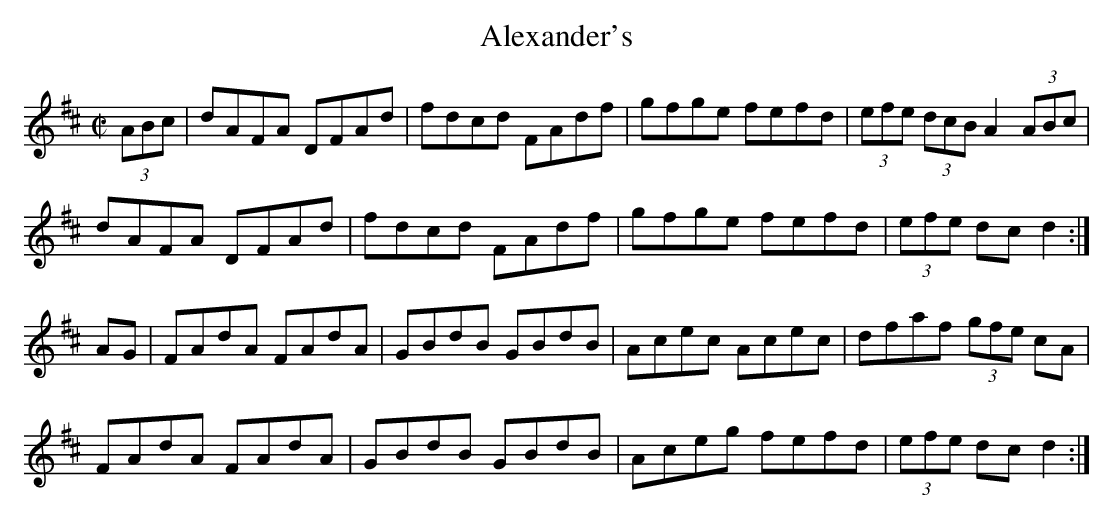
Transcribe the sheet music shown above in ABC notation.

X:1
T:Alexander's
M:C|
L:1/8
K:D Major
(3ABc|dAFA DFAd|fdcd FAdf|gfge fefd|(3efe (3dcB A2 (3ABc|!
dAFA DFAd|fdcd FAdf|gfge fefd|(3efe dc d2:|!
AG|FAdA FAdA|GBdB GBdB|Acec Acec|dfaf (3gfe cA|!
FAdA FAdA|GBdB GBdB|Aceg fefd|(3efe dc d2:|!
